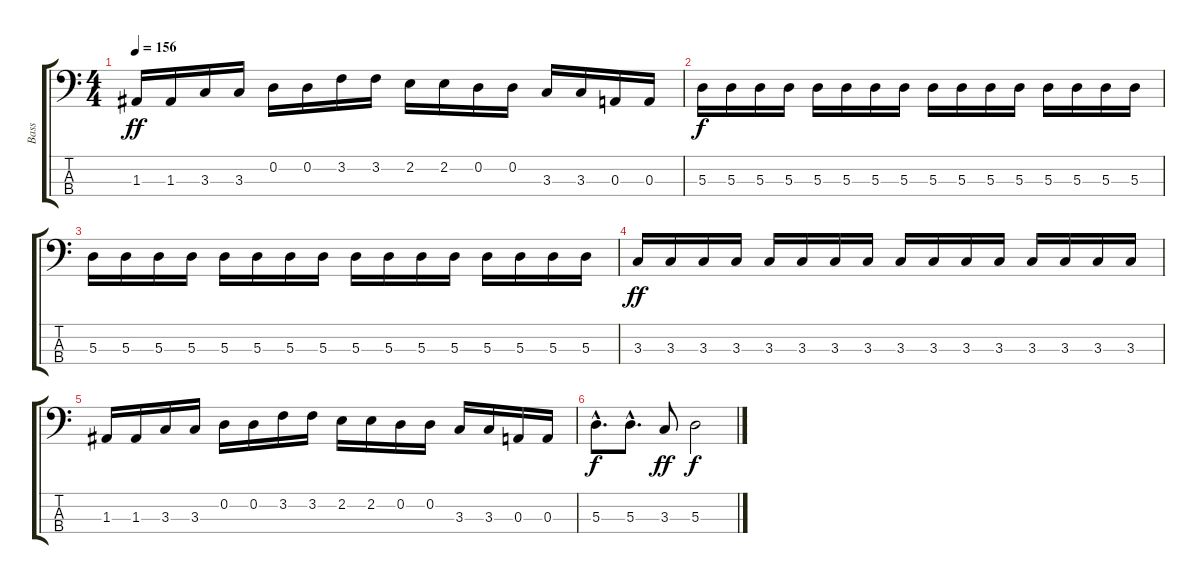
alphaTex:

\track ("Bass" "Bass") {instrument electricbassfinger}
\staff {score tabs}
\tuning (G2 D2 A1 E1) {hide}
\ts (4 4)
\tempo 156
\clef f4
\ks c
1.3.16{dy ff} 1.3.16 3.3.16 3.3.16 0.2.16 0.2.16 3.2.16 3.2.16 2.2.16 2.2.16 0.2.16 0.2.16 3.3.16 3.3.16 0.3.16 0.3.16 |
5.3.16{dy f} 5.3.16 5.3.16 5.3.16 5.3.16 5.3.16 5.3.16 5.3.16 5.3.16 5.3.16 5.3.16 5.3.16 5.3.16 5.3.16 5.3.16 5.3.16 |
5.3.16 5.3.16 5.3.16 5.3.16 5.3.16 5.3.16 5.3.16 5.3.16 5.3.16 5.3.16 5.3.16 5.3.16 5.3.16 5.3.16 5.3.16 5.3.16 |
3.3.16{dy ff} 3.3.16 3.3.16 3.3.16 3.3.16 3.3.16 3.3.16 3.3.16 3.3.16 3.3.16 3.3.16 3.3.16 3.3.16 3.3.16 3.3.16 3.3.16 |
1.3.16 1.3.16 3.3.16 3.3.16 0.2.16 0.2.16 3.2.16 3.2.16 2.2.16 2.2.16 0.2.16 0.2.16 3.3.16 3.3.16 0.3.16 0.3.16 |
5.3{hac}.8{d dy f} 5.3{hac}.8{d} 3.3.8{dy ff} 5.3.2{dy f}
